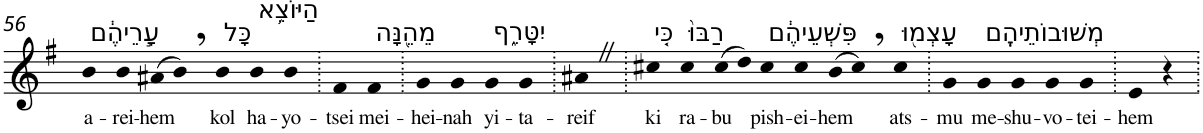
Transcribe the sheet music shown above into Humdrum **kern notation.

**kern	**text
*part1	*part1
*staff1	*staff1
*I"Piano	*
*I'Pno	*
!!LO:PB:g=z
*clefG2	*
*k[f#]	*
*G:	*
=56	=56
!LO:TX:a:t=עָ֣רֵיהֶ֔ם	!
!	!LO:LY:b
4b	a-
!	!LO:LY:b
4b	-rei-
!	!LO:LY:b
(>8a#X	-hem
8b,)	.
!LO:TX:a:t=כָּל	!
!	!LO:LY:b
4b	kol
!LO:TX:a:t=הַיּוֹצֵ֥א	!
!	!LO:LY:b
4b	ha-
!	!LO:LY:b
4b	-yo-
=57.	=57.
!	!LO:LY:b
4f#	-tsei
!LO:TX:a:t=מֵהֵ֖נָּה	!
!	!LO:LY:b
4f#	mei-
=58.	=58.
!	!LO:LY:b
4g	-hei-
!	!LO:LY:b
4g	-nah
!LO:TX:a:t=יִטָּרֵ֑ף	!
!	!LO:LY:b
4g	yi-
!	!LO:LY:b
4g	-ta-
=59.	=59.
!	!LO:LY:b
4a#XZ	-reif
=60.	=60.
!LO:TX:a:t=כִּ֤י	!
!	!LO:LY:b
4cc#X	ki
!LO:TX:a:t=רַבּוּ֙	!
!	!LO:LY:b
4cc#	ra-
!	!LO:LY:b
(>8cc#	-bu
8dd)	.
!LO:TX:a:t=פִּשְׁעֵיהֶ֔ם	!
!	!LO:LY:b
4cc#	pish-
!	!LO:LY:b
4cc#	-ei-
!	!LO:LY:b
(>8b	-hem
8cc#,)	.
!LO:TX:a:t=עָצְמ֖וּ	!
!	!LO:LY:b
4cc#	ats-
=61.	=61.
!	!LO:LY:b
4g	-mu
!LO:TX:a:t=מְשׁוּבוֹתֵיהֶֽם	!
!	!LO:LY:b
4g	me-
!	!LO:LY:b
4g	-shu-
!	!LO:LY:b
4g	-vo-
!	!LO:LY:b
4g	-tei-
=62.	=62.
!	!LO:LY:b
4e	-hem
4r	.
=.	=.
*-	*-
